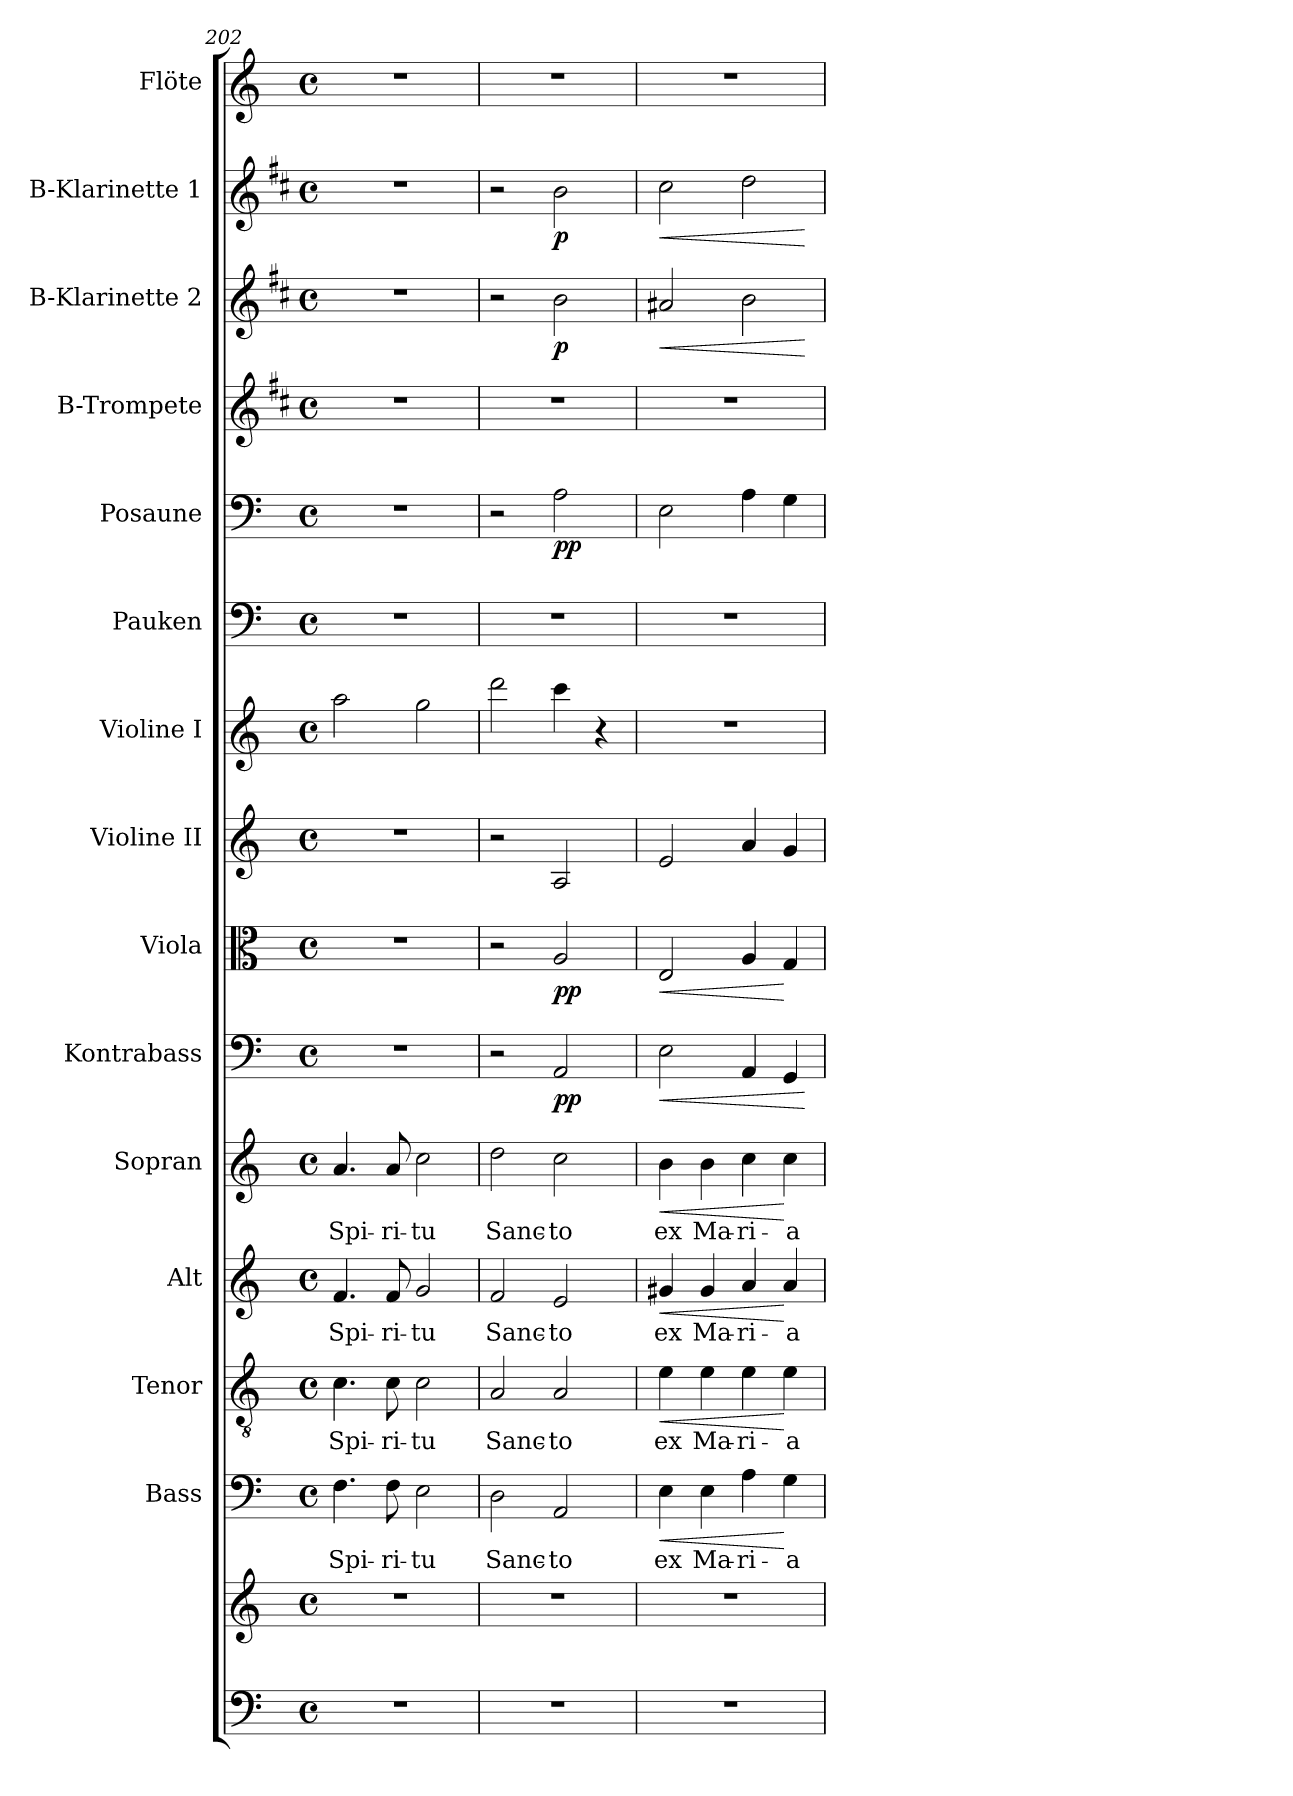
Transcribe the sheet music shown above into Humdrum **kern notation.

**kern	**kern	**kern	**text	**dynam	**kern	**text	**dynam	**kern	**text	**dynam	**kern	**text	**dynam	**kern	**dynam	**kern	**dynam	**kern	**kern	**kern	**kern	**dynam	**kern	**kern	**dynam	**kern	**dynam	**kern
*part15	*part15	*part14	*part14	*part14	*part13	*part13	*part13	*part12	*part12	*part12	*part11	*part11	*part11	*part10	*part10	*part9	*part9	*part8	*part7	*part6	*part5	*part5	*part4	*part3	*part3	*part2	*part2	*part1
*staff16	*staff15	*staff14	*staff14	*staff14	*staff13	*staff13	*staff13	*staff12	*staff12	*staff12	*staff11	*staff11	*staff11	*staff10	*staff10	*staff9	*staff9	*staff8	*staff7	*staff6	*staff5	*staff5	*staff4	*staff3	*staff3	*staff2	*staff2	*staff1
*	*	*I"Bass	*	*	*I"Tenor	*	*	*I"Alt	*	*	*I"Sopran	*	*	*I"Kontrabass	*	*I"Viola	*	*I"Violine II	*I"Violine I	*I"Pauken	*I"Posaune	*	*I"B-Trompete	*I"B-Klarinette 2	*	*I"B-Klarinette 1	*	*I"Flöte
*	*	*I'B.	*	*	*I'T.	*	*	*I'A.	*	*	*I'S.	*	*	*I'Kb.	*	*I'Vla.	*	*I'Vl. II	*I'Vl. I	*I'Pk.	*I'Pos.	*	*I'B Trp.	*I'B Kl. 2	*	*I'B Kl. 1	*	*I'Fl.
!!LO:PB:g=z
*clefF4	*clefG2	*clefF4	*	*	*clefGv2	*	*	*clefG2	*	*	*clefG2	*	*	*clefF4	*	*clefC3	*	*clefG2	*clefG2	*clefF4	*clefF4	*	*clefG2	*clefG2	*	*clefG2	*	*clefG2
*	*	*	*	*	*	*	*	*	*	*	*	*	*	*ITrd7c12	*	*	*	*	*	*	*	*	*ITrd1c2	*ITrd1c2	*	*ITrd1c2	*	*
*k[]	*k[]	*k[]	*	*	*k[]	*	*	*k[]	*	*	*k[]	*	*	*k[]	*	*k[]	*	*k[]	*k[]	*k[]	*k[]	*	*k[]	*k[]	*	*k[]	*	*k[]
*C:	*C:	*C:	*	*	*C:	*	*	*C:	*	*	*C:	*	*	*C:	*	*C:	*	*C:	*C:	*C:	*C:	*	*C:	*C:	*	*C:	*	*C:
*M4/4	*M4/4	*M4/4	*	*	*M4/4	*	*	*M4/4	*	*	*M4/4	*	*	*M4/4	*	*M4/4	*	*M4/4	*M4/4	*M4/4	*M4/4	*	*M4/4	*M4/4	*	*M4/4	*	*M4/4
*met(c)	*met(c)	*met(c)	*	*	*met(c)	*	*	*met(c)	*	*	*met(c)	*	*	*met(c)	*	*met(c)	*	*met(c)	*met(c)	*met(c)	*met(c)	*	*met(c)	*met(c)	*	*met(c)	*	*met(c)
=202	=202	=202	=202	=202	=202	=202	=202	=202	=202	=202	=202	=202	=202	=202	=202	=202	=202	=202	=202	=202	=202	=202	=202	=202	=202	=202	=202	=202
!	!	!	!LO:LY:b	!	!	!LO:LY:b	!	!	!LO:LY:b	!	!	!LO:LY:b	!	!	!	!	!	!	!	!	!	!	!	!	!	!	!	!
1r	1r	4.F\	Spi-	.	4.c\	Spi-	.	4.f/	Spi-	.	4.a/	Spi-	.	1r	.	1r	.	1r	2aa\	1r	1r	.	1r	1r	.	1r	.	1r
!	!	!	!LO:LY:b	!	!	!LO:LY:b	!	!	!LO:LY:b	!	!	!LO:LY:b	!	!	!	!	!	!	!	!	!	!	!	!	!	!	!	!
.	.	8F\	-ri-	.	8c\	-ri-	.	8f/	-ri-	.	8a/	-ri-	.	.	.	.	.	.	.	.	.	.	.	.	.	.	.	.
!	!	!	!LO:LY:b	!	!	!LO:LY:b	!	!	!LO:LY:b	!	!	!LO:LY:b	!	!	!	!	!	!	!	!	!	!	!	!	!	!	!	!
.	.	2E\	-tu	.	2c\	-tu	.	2g/	-tu	.	2cc\	-tu	.	.	.	.	.	.	2gg\	.	.	.	.	.	.	.	.	.
=203	=203	=203	=203	=203	=203	=203	=203	=203	=203	=203	=203	=203	=203	=203	=203	=203	=203	=203	=203	=203	=203	=203	=203	=203	=203	=203	=203	=203
!	!	!	!LO:LY:b	!	!	!LO:LY:b	!	!	!LO:LY:b	!	!	!LO:LY:b	!	!	!	!	!	!	!	!	!	!	!	!	!	!	!	!
1r	1r	2D\	Sanc-	.	2A/	Sanc-	.	2f/	Sanc-	.	2dd\	Sanc-	.	2r	.	2r	.	2r	2ddd\	1r	2r	.	1r	2r	.	2r	.	1r
!	!	!	!LO:LY:b	!	!	!LO:LY:b	!	!	!LO:LY:b	!	!	!LO:LY:b	!	!	!LO:DY:b	!	!LO:DY:b	!	!	!	!	!LO:DY:b	!	!	!LO:DY:b	!	!LO:DY:b	!
.	.	2AA/	-to	.	2A/	-to	.	2e/	-to	.	2cc\	-to	.	2AAA/	pp	2A/	pp	2A/	4ccc\	.	2A\	pp	.	2a\	p	2a\	p	.
.	.	.	.	.	.	.	.	.	.	.	.	.	.	.	.	.	.	.	4r	.	.	.	.	.	.	.	.	.
=204	=204	=204	=204	=204	=204	=204	=204	=204	=204	=204	=204	=204	=204	=204	=204	=204	=204	=204	=204	=204	=204	=204	=204	=204	=204	=204	=204	=204
!	!	!	!LO:LY:b	!LO:HP:b	!	!LO:LY:b	!LO:HP:b	!	!LO:LY:b	!LO:HP:b	!	!LO:LY:b	!LO:HP:b	!	!LO:HP:b	!	!LO:HP:b	!	!	!	!	!	!	!	!LO:HP:b	!	!LO:HP:b	!
1r	1r	4E\	ex	<	4e\	ex	<	4g#X/	ex	<	4b\	ex	<	2EE\	<	2E/	<	2e/	1r	1r	2E\	.	1r	2g#X/	<	2b\	<	1r
!	!	!	!LO:LY:b	!	!	!LO:LY:b	!	!	!LO:LY:b	!	!	!LO:LY:b	!	!	!	!	!	!	!	!	!	!	!	!	!	!	!	!
.	.	4E\	Ma-	.	4e\	Ma-	.	4g#/	Ma-	.	4b\	Ma-	.	.	.	.	.	.	.	.	.	.	.	.	.	.	.	.
!	!	!	!LO:LY:b	!	!	!LO:LY:b	!	!	!LO:LY:b	!	!	!LO:LY:b	!	!	!	!	!	!	!	!	!	!	!	!	!	!	!	!
.	.	4A\	-ri-	.	4e\	-ri-	.	4a/	-ri-	.	4cc\	-ri-	.	4AAA/	.	4A/	.	4a/	.	.	4A\	.	.	2a\	.	2cc\	.	.
!	!	!	!LO:LY:b	!	!	!LO:LY:b	!	!	!LO:LY:b	!	!	!LO:LY:b	!	!	!	!	!	!	!	!	!	!	!	!	!	!	!	!
.	.	4G\	-a	[	4e\	-a	[	4a/	-a	[	4cc\	-a	[	4GGG/	.	4G/	[	4g/	.	.	4G\	.	.	.	.	.	.	.
.	.	.	.	.	.	.	.	.	.	.	.	.	.	.	[	.	.	.	.	.	.	.	.	.	[	.	[	.
=	=	=	=	=	=	=	=	=	=	=	=	=	=	=	=	=	=	=	=	=	=	=	=	=	=	=	=	=
*-	*-	*-	*-	*-	*-	*-	*-	*-	*-	*-	*-	*-	*-	*-	*-	*-	*-	*-	*-	*-	*-	*-	*-	*-	*-	*-	*-	*-
